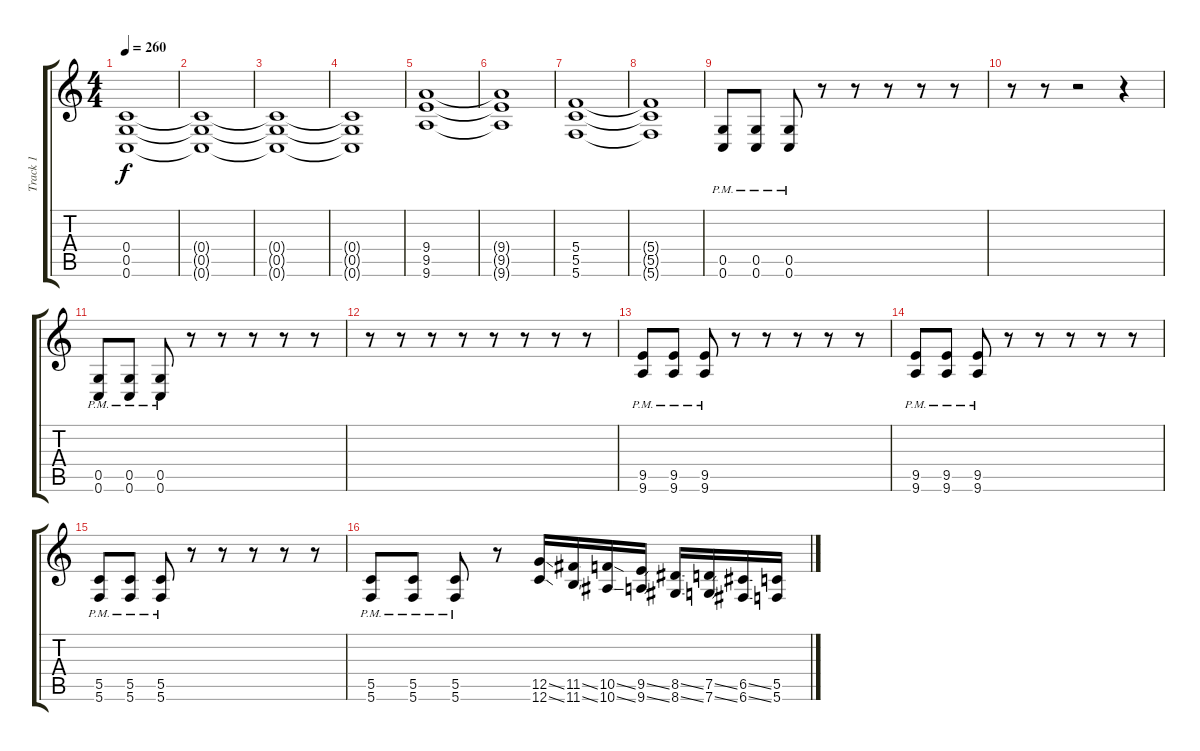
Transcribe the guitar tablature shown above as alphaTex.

\track ("Track 1" "Track 1") {instrument distortionguitar}
\staff {score tabs}
\tuning (D4 A3 F3 C3 G2 C2) {hide}
\ts (4 4)
\tempo 260
\clef g2
\ks c
(0.4 0.5 0.6).1{dy f} |
(0.4{t} 0.5{t} 0.6{t}).1 |
(0.4{t} 0.5{t} 0.6{t}).1 |
(0.4{t} 0.5{t} 0.6{t}).1 |
(9.4 9.5 9.6).1 |
(9.4{t} 9.5{t} 9.6{t}).1 |
(5.4 5.5 5.6).1 |
(5.4{t} 5.5{t} 5.6{t}).1 |
(0.5{pm} 0.6{pm}).8 (0.5{pm} 0.6{pm}).8 (0.5{pm} 0.6{pm}).8 r.8 r.8 r.8 r.8 r.8 |
r.8 r.8 r.2 r.4 |
(0.5{pm} 0.6{pm}).8 (0.5{pm} 0.6{pm}).8 (0.5{pm} 0.6{pm}).8 r.8 r.8 r.8 r.8 r.8 |
r.8 r.8 r.8 r.8 r.8 r.8 r.8 r.8 |
(9.5{pm} 9.6{pm}).8 (9.5{pm} 9.6{pm}).8 (9.5{pm} 9.6{pm}).8 r.8 r.8 r.8 r.8 r.8 |
(9.5{pm} 9.6{pm}).8 (9.5{pm} 9.6{pm}).8 (9.5{pm} 9.6{pm}).8 r.8 r.8 r.8 r.8 r.8 |
(5.5{pm} 5.6{pm}).8 (5.5{pm} 5.6{pm}).8 (5.5{pm} 5.6{pm}).8 r.8 r.8 r.8 r.8 r.8 |
(5.5{pm} 5.6{pm}).8 (5.5{pm} 5.6{pm}).8 (5.5{pm} 5.6{pm}).8 r.8 (12.5{ss} 12.6{ss}).16 (11.5{ss} 11.6{ss}).16 (10.5{ss} 10.6{ss}).16 (9.5{ss} 9.6{ss}).16 (8.5{ss} 8.6{ss}).16 (7.5{ss} 7.6{ss}).16 (6.5{ss} 6.6{ss}).16 (5.5 5.6).16
